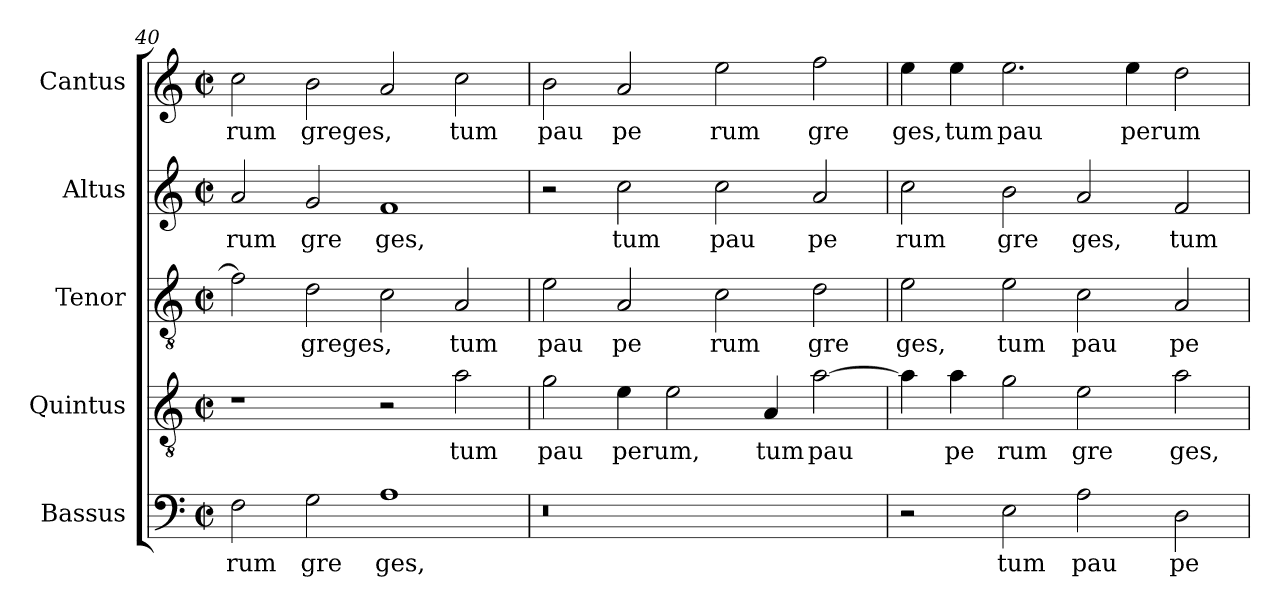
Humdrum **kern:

**kern	**text	**kern	**text	**kern	**text	**kern	**text	**kern	**text
*part5	*part5	*part4	*part4	*part3	*part3	*part2	*part2	*part1	*part1
*staff5	*staff5	*staff4	*staff4	*staff3	*staff3	*staff2	*staff2	*staff1	*staff1
*I"Bassus	*	*I"Quintus	*	*I"Tenor	*	*I"Altus	*	*I"Cantus	*
!!LO:LB:g=z
*clefF4	*	*clefGv2	*	*clefGv2	*	*clefG2	*	*clefG2	*
*M2/2	*	*M2/2	*	*M2/2	*	*M2/2	*	*M2/2	*
*met(c|)	*	*met(c|)	*	*met(c|)	*	*met(c|)	*	*met(c|)	*
=40	=40	=40	=40	=40	=40	=40	=40	=40	=40
!	!LO:LY:b:cj	!	!	!	!	!	!LO:LY:b:cj	!	!LO:LY:b:cj
2F\	-rum	1r	.	2f\]	.	2a/	rum	2cc\	rum
!	!LO:LY:b:cj	!	!	!	!LO:LY:b	!	!LO:LY:b:cj	!	!LO:LY:b
2G\	gre	.	.	2d\	greges,	2g/	gre	2b\	greges,
!	!LO:LY:b:cj	!	!	!	!	!	!LO:LY:b:cj	!	!
1A	ges,	2r	.	2c\	.	1f	ges,	2a/	.
!	!	!	!LO:LY:b:cj	!	!LO:LY:b:cj	!	!	!	!LO:LY:b:cj
.	.	2a\	tum	2A/	tum	.	.	2cc\	tum
=41	=41	=41	=41	=41	=41	=41	=41	=41	=41
!	!	!	!LO:LY:b:cj	!	!LO:LY:b:cj	!	!	!	!LO:LY:b:cj
0r	.	2g\	pau	2e\	pau	2r	.	2b\	pau
!	!	!	!LO:LY:b	!	!LO:LY:b:cj	!	!LO:LY:b:cj	!	!LO:LY:b:cj
.	.	4e\	perum,	2A/	pe	2cc\	tum	2a/	pe
.	.	2e\	.	.	.	.	.	.	.
!	!	!	!	!	!LO:LY:b:cj	!	!LO:LY:b:cj	!	!LO:LY:b:cj
.	.	.	.	2c\	rum	2cc\	pau	2ee\	rum
!	!	!	!LO:LY:b:cj	!	!	!	!	!	!
.	.	4A/	tum	.	.	.	.	.	.
!	!	!	!LO:LY:b	!	!LO:LY:b:cj	!	!LO:LY:b:cj	!	!LO:LY:b:cj
.	.	[>2a\	pau	2d\	gre	2a/	pe	2ff\	gre
=42	=42	=42	=42	=42	=42	=42	=42	=42	=42
!	!	!	!	!	!LO:LY:b:cj	!	!LO:LY:b:cj	!	!LO:LY:b:cj
2r	.	4a\]	.	2e\	ges,	2cc\	rum	4ee\	ges,
!	!	!	!LO:LY:b:cj	!	!	!	!	!	!LO:LY:b:cj
.	.	4a\	pe	.	.	.	.	4ee\	tum
!	!LO:LY:b:cj	!	!LO:LY:b:cj	!	!LO:LY:b:cj	!	!LO:LY:b:cj	!	!LO:LY:b:cj
2E\	tum	2g\	rum	2e\	tum	2b\	gre	2.ee\	pau
!	!LO:LY:b:cj	!	!LO:LY:b:cj	!	!LO:LY:b:cj	!	!LO:LY:b:cj	!	!
2A\	pau	2e\	gre	2c\	pau	2a/	ges,	.	.
!	!	!	!	!	!	!	!	!	!LO:LY:b
.	.	.	.	.	.	.	.	4ee\	perum
!	!LO:LY:b:cj	!	!LO:LY:b:cj	!	!LO:LY:b:cj	!	!LO:LY:b:cj	!	!
2D\	pe	2a\	ges,	2A/	pe	2f/	tum	2dd\	.
=	=	=	=	=	=	=	=	=	=
*-	*-	*-	*-	*-	*-	*-	*-	*-	*-
